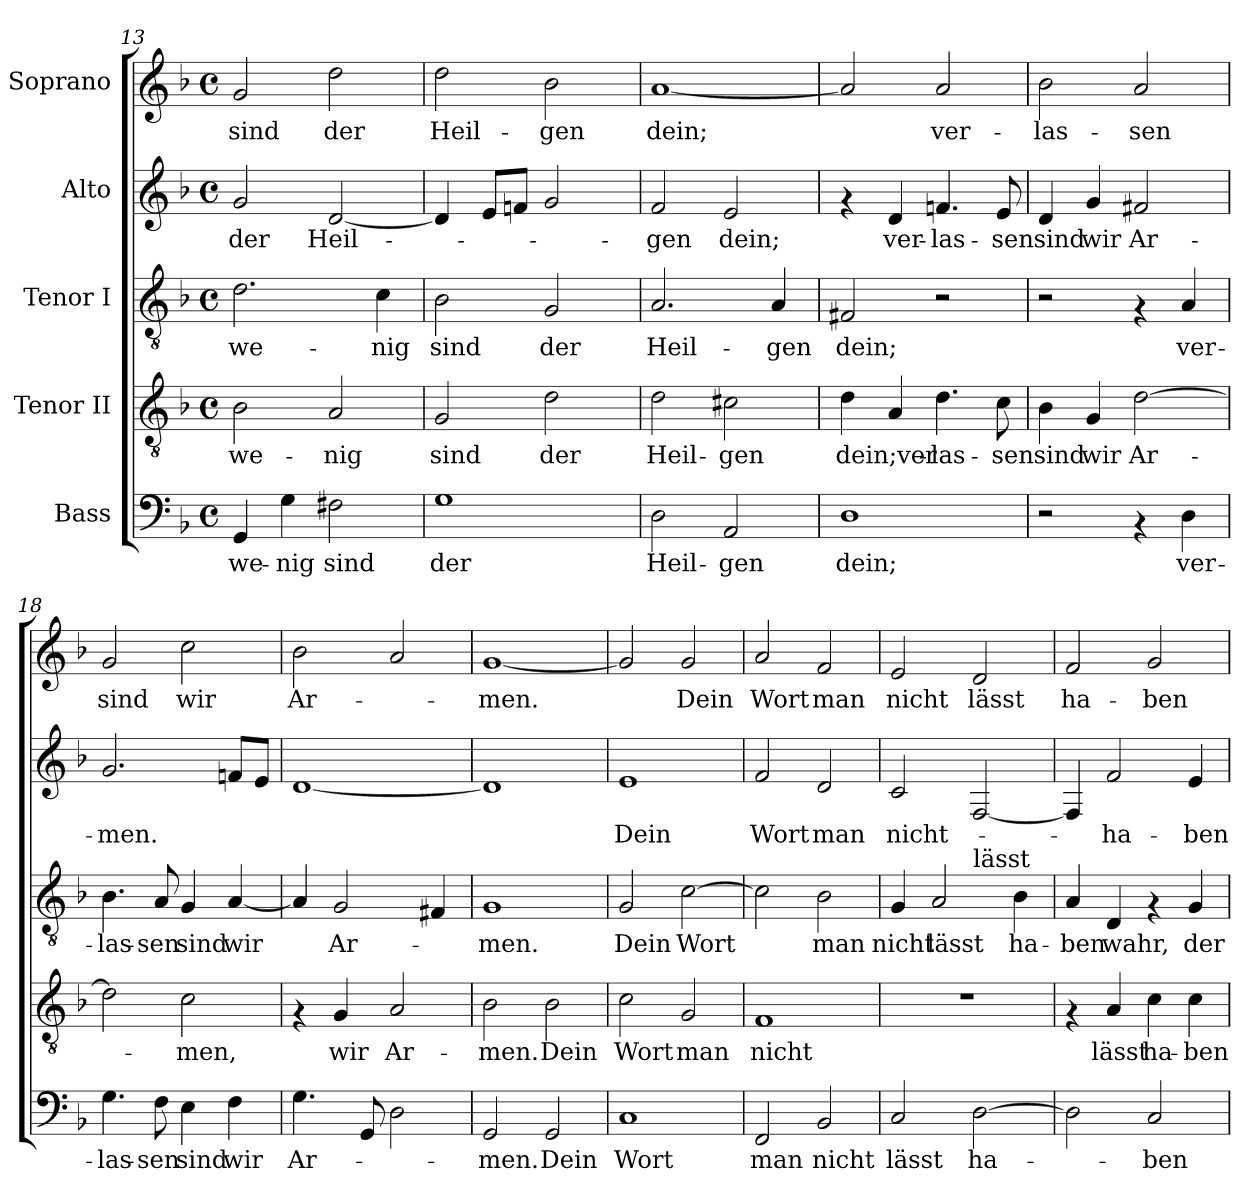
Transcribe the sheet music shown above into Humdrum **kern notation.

**kern	**text	**kern	**text	**kern	**text	**kern	**text	**kern	**text
*part5	*part5	*part4	*part4	*part3	*part3	*part2	*part2	*part1	*part1
*staff5	*staff5	*staff4	*staff4	*staff3	*staff3	*staff2	*staff2	*staff1	*staff1
*I"Bass	*	*I"Tenor II	*	*I"Tenor I	*	*I"Alto	*	*I"Soprano	*
*clefF4	*	*clefGv2	*	*clefGv2	*	*clefG2	*	*clefG2	*
*k[b-]	*	*k[b-]	*	*k[b-]	*	*k[b-]	*	*k[b-]	*
*F:	*	*F:	*	*F:	*	*F:	*	*F:	*
*M4/4	*	*M4/4	*	*M4/4	*	*M4/4	*	*M4/4	*
*met(c)	*	*met(c)	*	*met(c)	*	*met(c)	*	*met(c)	*
=13	=13	=13	=13	=13	=13	=13	=13	=13	=13
!	!LO:LY:b	!	!LO:LY:b	!	!LO:LY:b	!	!LO:LY:b	!	!LO:LY:b
4GG/	we-	2B-\	we-	2.d\	we-	2g/	der	2g/	sind
!	!LO:LY:b	!	!	!	!	!	!	!	!
4G\	-nig	.	.	.	.	.	.	.	.
!	!LO:LY:b	!	!LO:LY:b	!	!	!	!LO:LY:b	!	!LO:LY:b
2F#X\	sind	2A/	-nig	.	.	[>2d/	Heil-	2dd\	der
!	!	!	!	!	!LO:LY:b	!	!	!	!
.	.	.	.	4c\	-nig	.	.	.	.
!!LO:PB:g=z
=14	=14	=14	=14	=14	=14	=14	=14	=14	=14
!	!LO:LY:b	!	!LO:LY:b	!	!LO:LY:b	!	!	!	!LO:LY:b
1G	der	2G/	sind	2B-\	sind	4d/]	.	2dd\	Heil-
.	.	.	.	.	.	8e/L	.	.	.
.	.	.	.	.	.	8fni/J	.	.	.
!	!	!	!LO:LY:b	!	!LO:LY:b	!	!	!	!LO:LY:b
.	.	2d\	der	2G/	der	2g/	.	2b-\	-gen
=15	=15	=15	=15	=15	=15	=15	=15	=15	=15
!	!LO:LY:b	!	!LO:LY:b	!	!LO:LY:b	!	!LO:LY:b	!	!LO:LY:b
2D\	Heil-	2d\	Heil-	2.A/	Heil-	2f/	-gen	[<1a	dein;
!	!LO:LY:b	!	!LO:LY:b	!	!	!	!LO:LY:b	!	!
2AA/	-gen	2c#X\	-gen	.	.	2e/	dein;	.	.
!	!	!	!	!	!LO:LY:b	!	!	!	!
.	.	.	.	4A/	-gen	.	.	.	.
=16	=16	=16	=16	=16	=16	=16	=16	=16	=16
!	!LO:LY:b	!	!LO:LY:b	!	!LO:LY:b	!	!	!	!
1D	dein;	4d\	dein;ver-	2F#X/	dein;	4rf	.	2a/]	.
!	!	!	!	!	!	!	!LO:LY:b	!	!
.	.	4A/	.	.	.	4d/	ver-	.	.
!	!	!	!LO:LY:b	!	!	!	!LO:LY:b	!	!LO:LY:b
.	.	4.d\	-las-	2r	.	4.fni/	-las-	2a/	ver-
!	!	!	!LO:LY:b	!	!	!	!LO:LY:b	!	!
.	.	8c\	-sen	.	.	8e/	-sen	.	.
=17	=17	=17	=17	=17	=17	=17	=17	=17	=17
!	!	!	!LO:LY:b	!	!	!	!LO:LY:b	!	!LO:LY:b
2r	.	4B-\	sind	2r	.	4d/	sind	2b-\	-las-
!	!	!	!LO:LY:b	!	!	!	!LO:LY:b	!	!
.	.	4G/	wir	.	.	4g/	wir	.	.
!	!	!	!LO:LY:b	!	!	!	!LO:LY:b	!	!LO:LY:b
4rAA	.	[>2d\	Ar-	4rF	.	2f#X/	Ar-	2a/	-sen
!	!LO:LY:b	!	!	!	!LO:LY:b	!	!	!	!
4D\	ver-	.	.	4A/	ver-	.	.	.	.
=18	=18	=18	=18	=18	=18	=18	=18	=18	=18
!	!LO:LY:b	!	!	!	!LO:LY:b	!	!LO:LY:b	!	!LO:LY:b
4.G\	-las-	2d\]	.	4.B-\	-las-	2.g/	-men.	2g/	sind
!	!LO:LY:b	!	!	!	!LO:LY:b	!	!	!	!
8F\	-sen	.	.	8A/	-sen	.	.	.	.
!	!LO:LY:b	!	!LO:LY:b	!	!LO:LY:b	!	!	!	!LO:LY:b
4E\	sind	2c\	-men,	4G/	sind	.	.	2cc\	wir
!	!LO:LY:b	!	!	!	!LO:LY:b	!	!	!	!
4F\	wir	.	.	[<4A/	wir	8fni/L	.	.	.
.	.	.	.	.	.	8e/J	.	.	.
=19	=19	=19	=19	=19	=19	=19	=19	=19	=19
!	!LO:LY:b	!	!	!	!	!	!	!	!LO:LY:b
4.G\	Ar-	4rF	.	4A/]	.	[<1d	.	2b-\	Ar-
!	!	!	!LO:LY:b	!	!LO:LY:b	!	!	!	!
.	.	4G/	wir	2G/	Ar-	.	.	.	.
8GG/	.	.	.	.	.	.	.	.	.
!	!	!	!LO:LY:b	!	!	!	!	!	!
2D\	.	2A/	Ar-	.	.	.	.	2a/	.
.	.	.	.	4F#X/	.	.	.	.	.
=20	=20	=20	=20	=20	=20	=20	=20	=20	=20
!	!LO:LY:b	!	!LO:LY:b	!	!LO:LY:b	!	!	!	!LO:LY:b
2GG/	-men.	2B-\	-men.	1G	-men.	1d]	.	[<1g	-men.
!	!LO:LY:b	!	!LO:LY:b	!	!	!	!	!	!
2GG/	Dein	2B-\	Dein	.	.	.	.	.	.
=21	=21	=21	=21	=21	=21	=21	=21	=21	=21
!	!LO:LY:b	!	!LO:LY:b	!	!LO:LY:b	!	!LO:LY:b	!	!
1C	Wort	2c\	Wort	2G/	Dein	1e	Dein	2g/]	.
!	!	!	!LO:LY:b	!	!LO:LY:b	!	!	!	!LO:LY:b
.	.	2G/	man	[<2c\	Wort	.	.	2g/	Dein
!!LO:LB:g=z
=22	=22	=22	=22	=22	=22	=22	=22	=22	=22
!	!LO:LY:b	!	!LO:LY:b	!	!	!	!LO:LY:b	!	!LO:LY:b
2FF/	man	1F	nicht	2c\]	.	2f/	Wort	2a/	Wort
!	!LO:LY:b	!	!	!	!LO:LY:b	!	!LO:LY:b	!	!LO:LY:b
2BB-/	nicht	.	.	2B-\	man	2d/	man	2f/	man
=23	=23	=23	=23	=23	=23	=23	=23	=23	=23
!	!LO:LY:b	!	!	!	!LO:LY:b	!	!LO:LY:b	!	!LO:LY:b
*	*	*	*	*^	*	*	*	*	*
2C/	lässt	1r	.	4G/	2ryy	nicht	2c/	nicht-	2e/	nicht
!	!	!	!	!	!	!LO:LY:b	!	!	!	!
.	.	.	.	2A/	.	lässt	.	.	.	.
!	!	!	!	!	!LO:TX:a:t=lässt	!	!	!	!	!
!	!LO:LY:b	!	!	!	!	!	!	!	!	!LO:LY:b
[>2D\	ha-	.	.	.	2ryy	.	[<2F/	.	2d/	lässt
!	!	!	!	!	!	!LO:LY:b	!	!	!	!
.	.	.	.	4B-\	.	ha-	.	.	.	.
=24	=24	=24	=24	=24	=24	=24	=24	=24	=24	=24
!	!	!	!	!	!	!LO:LY:b	!	!	!	!LO:LY:b
*	*	*	*	*v	*v	*	*	*	*	*
2D\]	.	4rF	.	4A/	-ben	4F/]	.	2f/	ha-
!	!	!	!LO:LY:b	!	!LO:LY:b	!	!LO:LY:b	!	!
.	.	4A/	lässt	4D/	wahr,	2f/	-ha-	.	.
!	!LO:LY:b	!	!LO:LY:b	!	!	!	!	!	!LO:LY:b
2C/	-ben	4c\	ha-	4rF	.	.	.	2g/	-ben
!	!	!	!LO:LY:b	!	!LO:LY:b	!	!LO:LY:b	!	!
.	.	4c\	-ben	4G/	der	4e/	-ben	.	.
=	=	=	=	=	=	=	=	=	=
*-	*-	*-	*-	*-	*-	*-	*-	*-	*-
